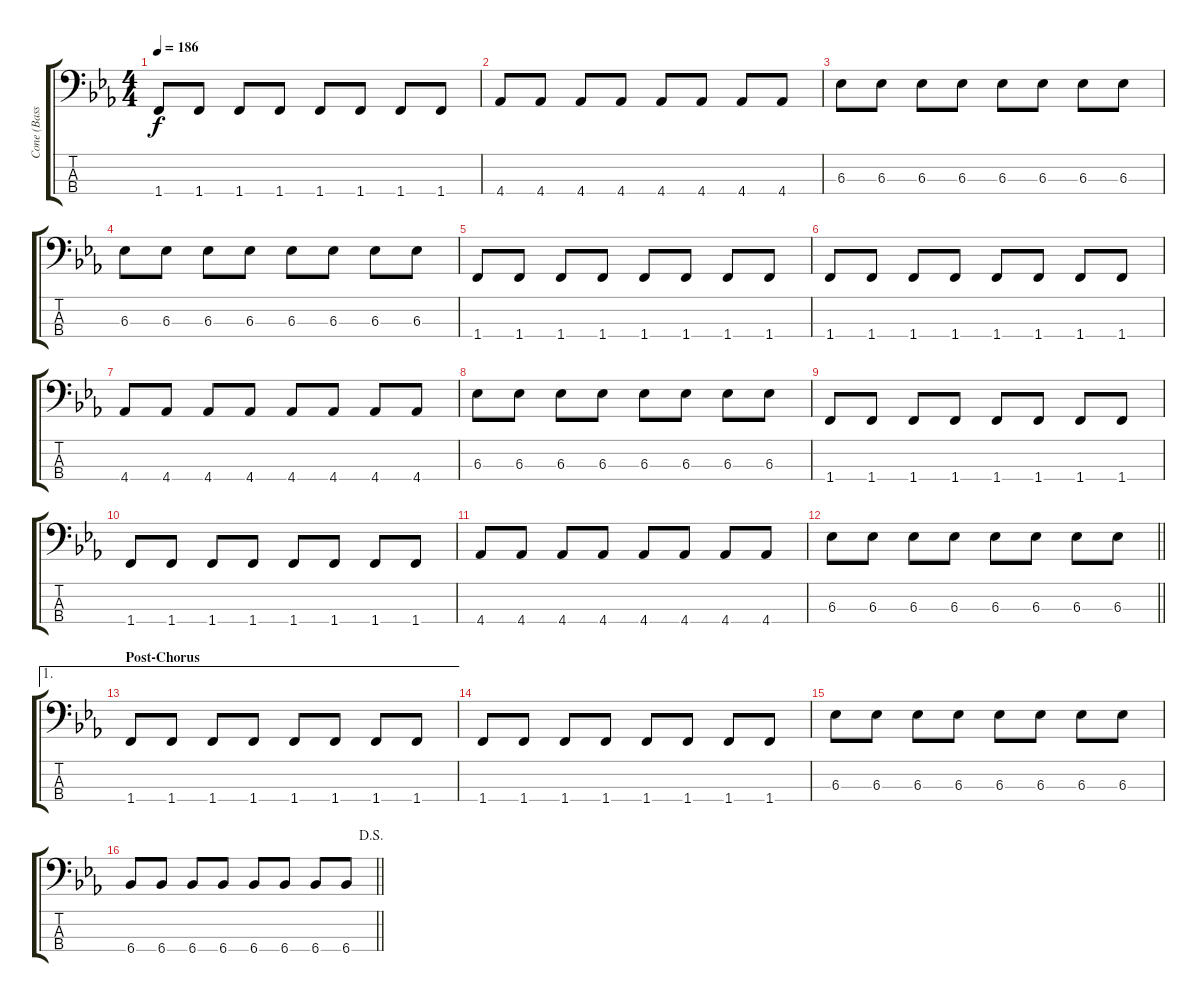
\track ("Cone (Bass)" "Cone (Bass") {instrument electricbasspick}
\staff {score tabs}
\tuning (G2 D2 A1 E1) {hide}
\ts (4 4)
\tempo 186
\clef f4
\ks eb
1.4.8{dy f} 1.4.8 1.4.8 1.4.8 1.4.8 1.4.8 1.4.8 1.4.8 |
4.4.8 4.4.8 4.4.8 4.4.8 4.4.8 4.4.8 4.4.8 4.4.8 |
6.3.8 6.3.8 6.3.8 6.3.8 6.3.8 6.3.8 6.3.8 6.3.8 |
6.3.8 6.3.8 6.3.8 6.3.8 6.3.8 6.3.8 6.3.8 6.3.8 |
1.4.8 1.4.8 1.4.8 1.4.8 1.4.8 1.4.8 1.4.8 1.4.8 |
1.4.8 1.4.8 1.4.8 1.4.8 1.4.8 1.4.8 1.4.8 1.4.8 |
4.4.8 4.4.8 4.4.8 4.4.8 4.4.8 4.4.8 4.4.8 4.4.8 |
6.3.8 6.3.8 6.3.8 6.3.8 6.3.8 6.3.8 6.3.8 6.3.8 |
1.4.8 1.4.8 1.4.8 1.4.8 1.4.8 1.4.8 1.4.8 1.4.8 |
1.4.8 1.4.8 1.4.8 1.4.8 1.4.8 1.4.8 1.4.8 1.4.8 |
4.4.8 4.4.8 4.4.8 4.4.8 4.4.8 4.4.8 4.4.8 4.4.8 |
\barLineRight lightlight
6.3.8 6.3.8 6.3.8 6.3.8 6.3.8 6.3.8 6.3.8 6.3.8 |
\ae 1
\section ("" "Post-Chorus")
1.4.8 1.4.8 1.4.8 1.4.8 1.4.8 1.4.8 1.4.8 1.4.8 |
1.4.8 1.4.8 1.4.8 1.4.8 1.4.8 1.4.8 1.4.8 1.4.8 |
6.3.8 6.3.8 6.3.8 6.3.8 6.3.8 6.3.8 6.3.8 6.3.8 |
\jump dalsegno
\barLineRight lightlight
6.4.8 6.4.8 6.4.8 6.4.8 6.4.8 6.4.8 6.4.8 6.4.8
